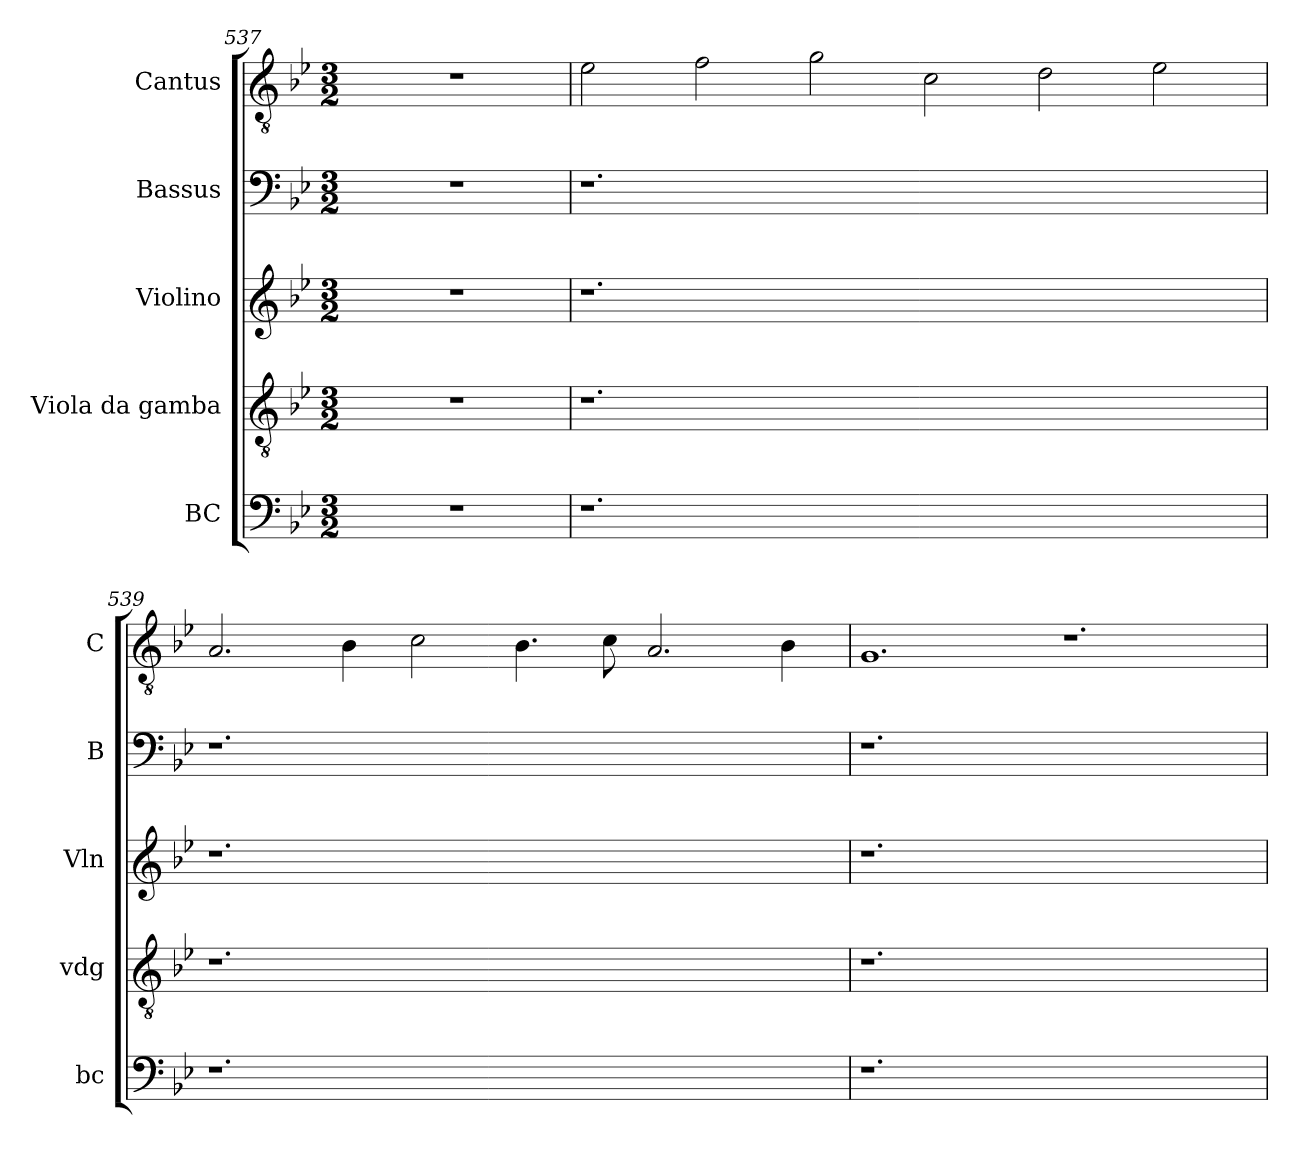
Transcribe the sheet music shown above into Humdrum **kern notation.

**kern	**kern	**kern	**kern	**kern
*part5	*part4	*part3	*part2	*part1
*staff5	*staff4	*staff3	*staff2	*staff1
*I"BC	*I"Viola da gamba	*I"Violino	*I"Bassus	*I"Cantus
*I'bc	*I'vdg	*I'Vln	*I'B	*I'C
*clefF4	*clefGv2	*clefG2	*clefF4	*clefGv2
*k[b-e-]	*k[b-e-]	*k[b-e-]	*k[b-e-]	*k[b-e-]
*B-:	*B-:	*B-:	*B-:	*B-:
*M3/2	*M3/2	*M3/2	*M3/2	*M3/2
=537	=537	=537	=537	=537
1.r	1.r	1.r	1.r	1.r
!!LO:PB:g=z
=538	=538	=538	=538	=538
1.r	1.r	1.r	1.r	2e-\
.	.	.	.	2f\
.	.	.	.	2g\
1.ryy	1.ryy	1.ryy	1.ryy	2c\
.	.	.	.	2d\
.	.	.	.	2e-\
=539	=539	=539	=539	=539
1.r	1.r	1.r	1.r	2.A/
.	.	.	.	4B-\
.	.	.	.	2c\
1.ryy	1.ryy	1.ryy	1.ryy	4.B-\
.	.	.	.	8c\
.	.	.	.	2.A/
.	.	.	.	4B-\
=540	=540	=540	=540	=540
1.r	1.r	1.r	1.r	1.G
1.ryy	1.ryy	1.ryy	1.ryy	1.r
=	=	=	=	=
*-	*-	*-	*-	*-
